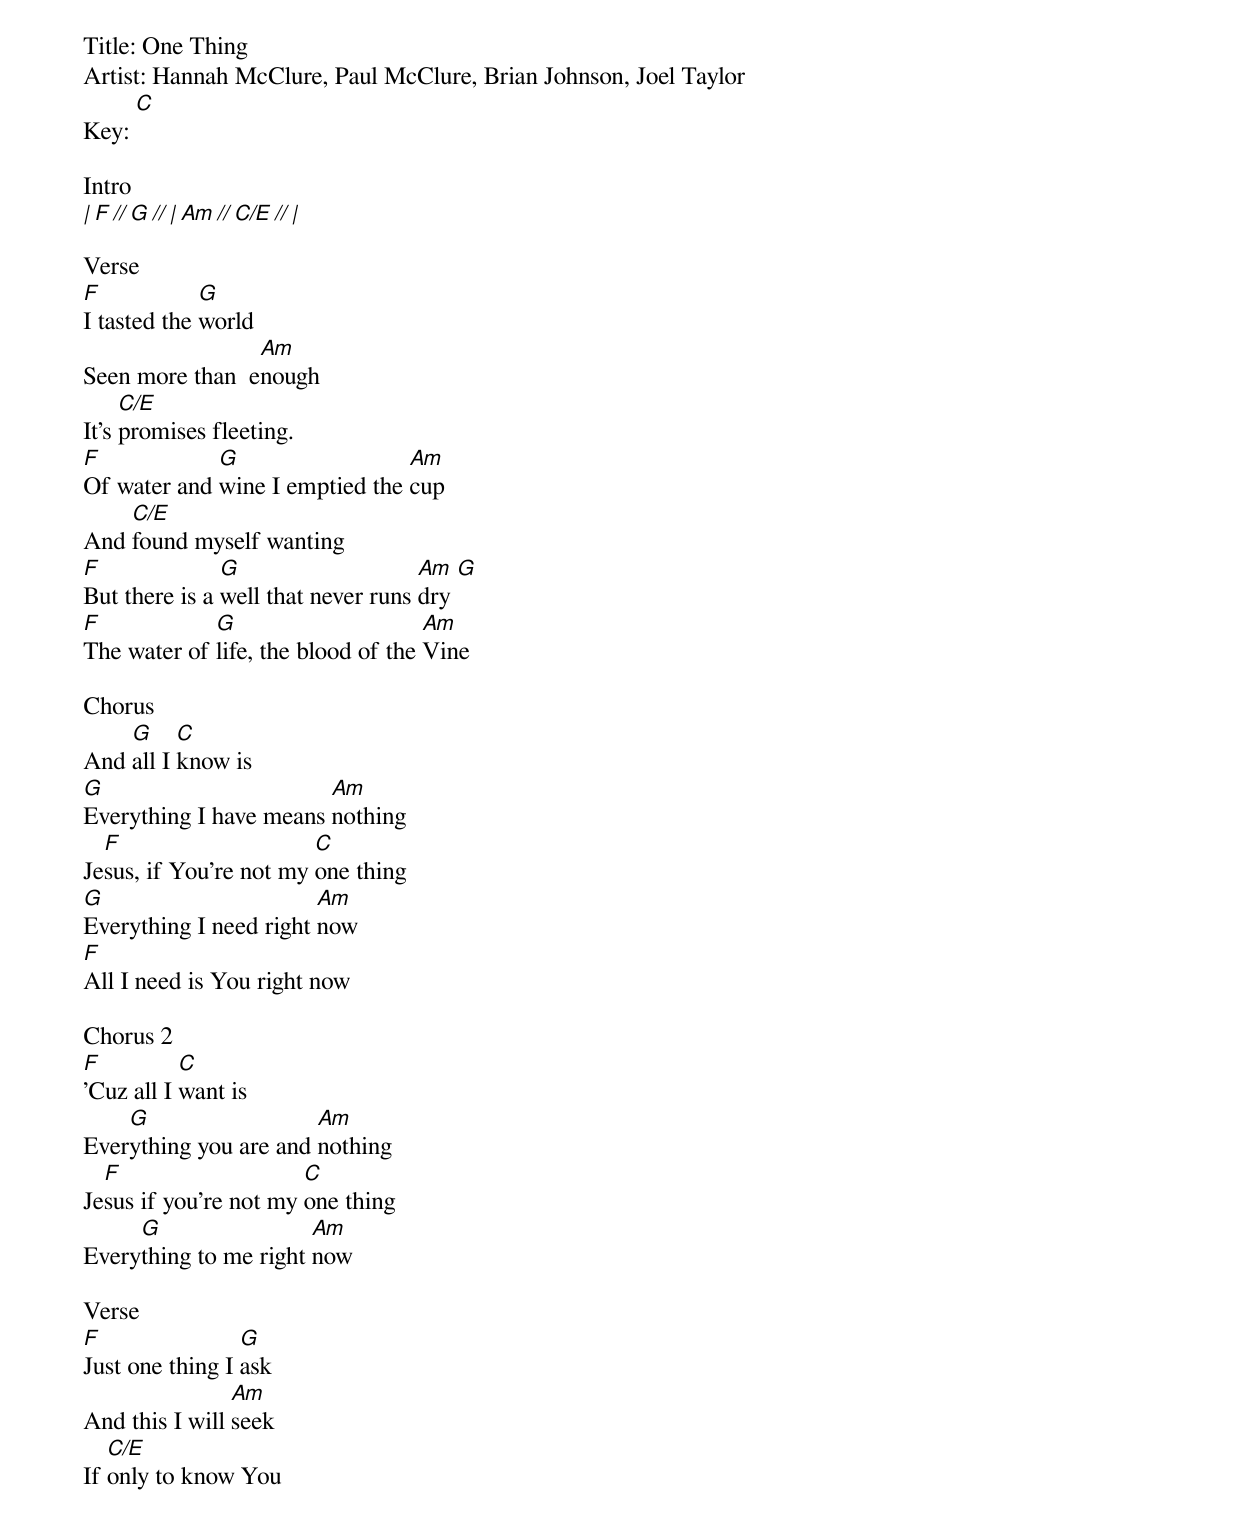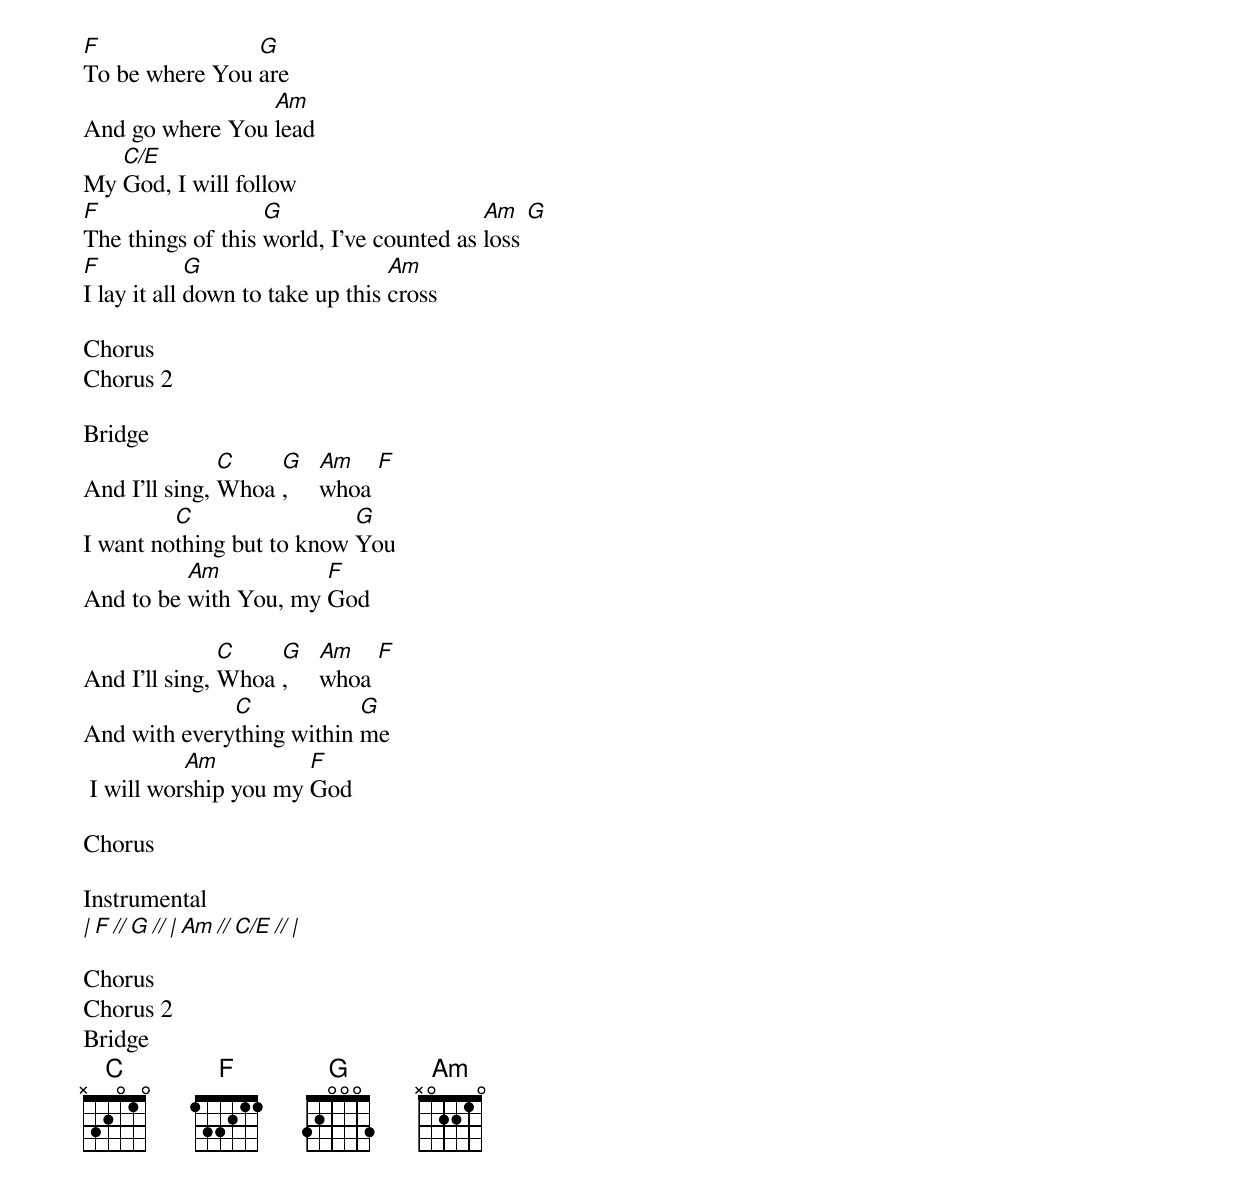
Title: One Thing
Artist: Hannah McClure, Paul McClure, Brian Johnson, Joel Taylor
Key: [C]

Intro
[| F // G // | Am // C/E // |]

Verse
[F]I tasted the [G]world
Seen more than  e[Am]nough
It's [C/E]promises fleeting.
[F]Of water and [G]wine I emptied the [Am]cup
And [C/E]found myself wanting
[F]But there is a [G]well that never runs [Am]dry [G]
[F]The water of [G]life, the blood of the [Am]Vine

Chorus
And [G]all I [C]know is
[G]Everything I have means [Am]nothing
Je[F]sus, if You're not my [C]one thing
[G]Everything I need right [Am]now
[F]All I need is You right now

Chorus 2
[F]'Cuz all I [C]want is
Ever[G]ything you are and [Am]nothing
Je[F]sus if you're not my [C]one thing
Every[G]thing to me right [Am]now

Verse
[F]Just one thing I [G]ask
And this I will [Am]seek
If [C/E]only to know You
[F]To be where You [G]are
And go where You [Am]lead
My [C/E]God, I will follow
[F]The things of this [G]world, I've counted as [Am]loss [G]
[F]I lay it all [G]down to take up this [Am]cross

Chorus
Chorus 2

Bridge
And I'll sing, [C]Whoa [G],     [Am]whoa [F]
I want no[C]thing but to know [G]You
And to be [Am]with You, my [F]God

And I'll sing, [C]Whoa [G],     [Am]whoa [F]
And with every[C]thing within [G]me
 I will wor[Am]ship you my [F]God

Chorus

Instrumental
[| F // G // | Am // C/E // |]

Chorus
Chorus 2
Bridge
